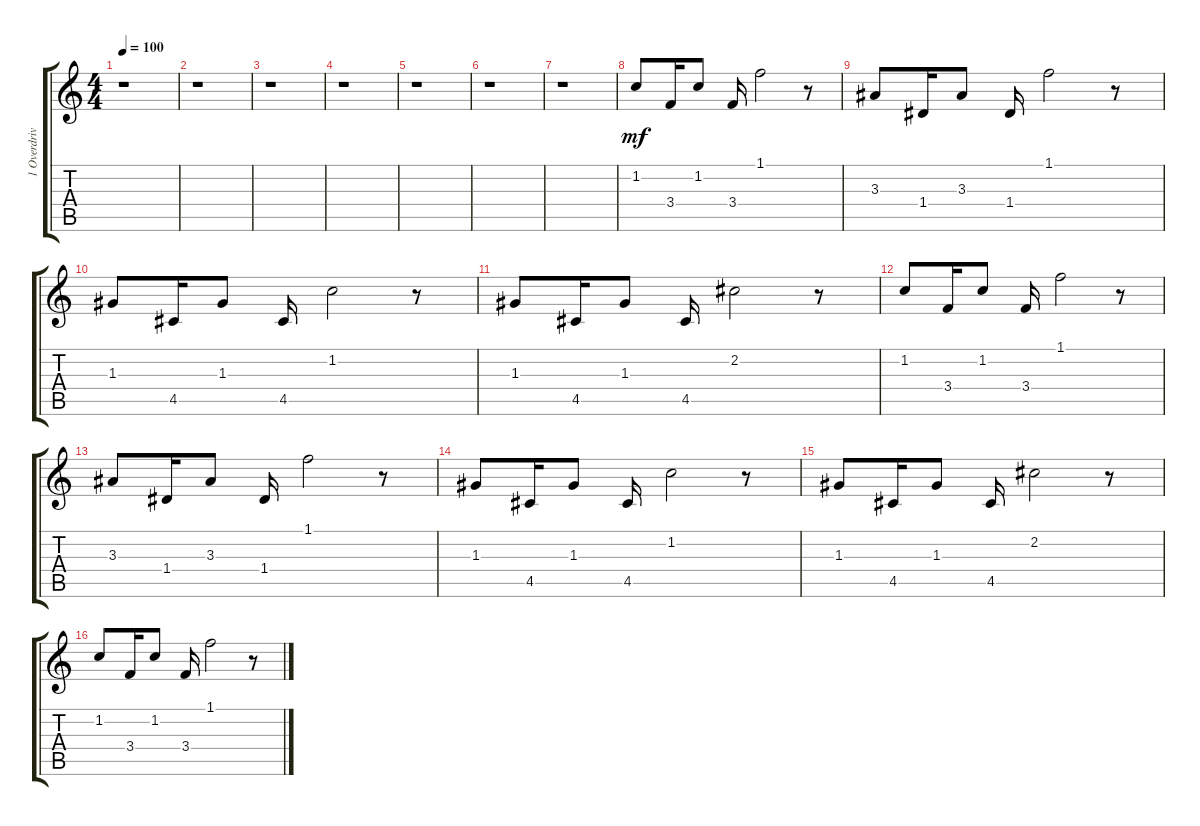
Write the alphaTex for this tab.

\track ("1 Overdriven" "1 Overdriv") {instrument overdrivenguitar}
\staff {score tabs}
\tuning (E4 B3 G3 D3 A2 E2) {hide}
\ts (4 4)
\tempo 100
\clef g2
\ks c
r.1{dy mf} |
r.1 |
r.1 |
r.1 |
r.1 |
r.1 |
r.1 |
1.2.8 3.4.16 1.2.8 3.4.16 1.1.2 r.8 |
3.3.8 1.4.16 3.3.8 1.4.16 1.1.2 r.8 |
1.3.8 4.5.16 1.3.8 4.5.16 1.2.2 r.8 |
1.3.8 4.5.16 1.3.8 4.5.16 2.2.2 r.8 |
1.2.8 3.4.16 1.2.8 3.4.16 1.1.2 r.8 |
3.3.8 1.4.16 3.3.8 1.4.16 1.1.2 r.8 |
1.3.8 4.5.16 1.3.8 4.5.16 1.2.2 r.8 |
1.3.8 4.5.16 1.3.8 4.5.16 2.2.2 r.8 |
1.2.8 3.4.16 1.2.8 3.4.16 1.1.2 r.8
